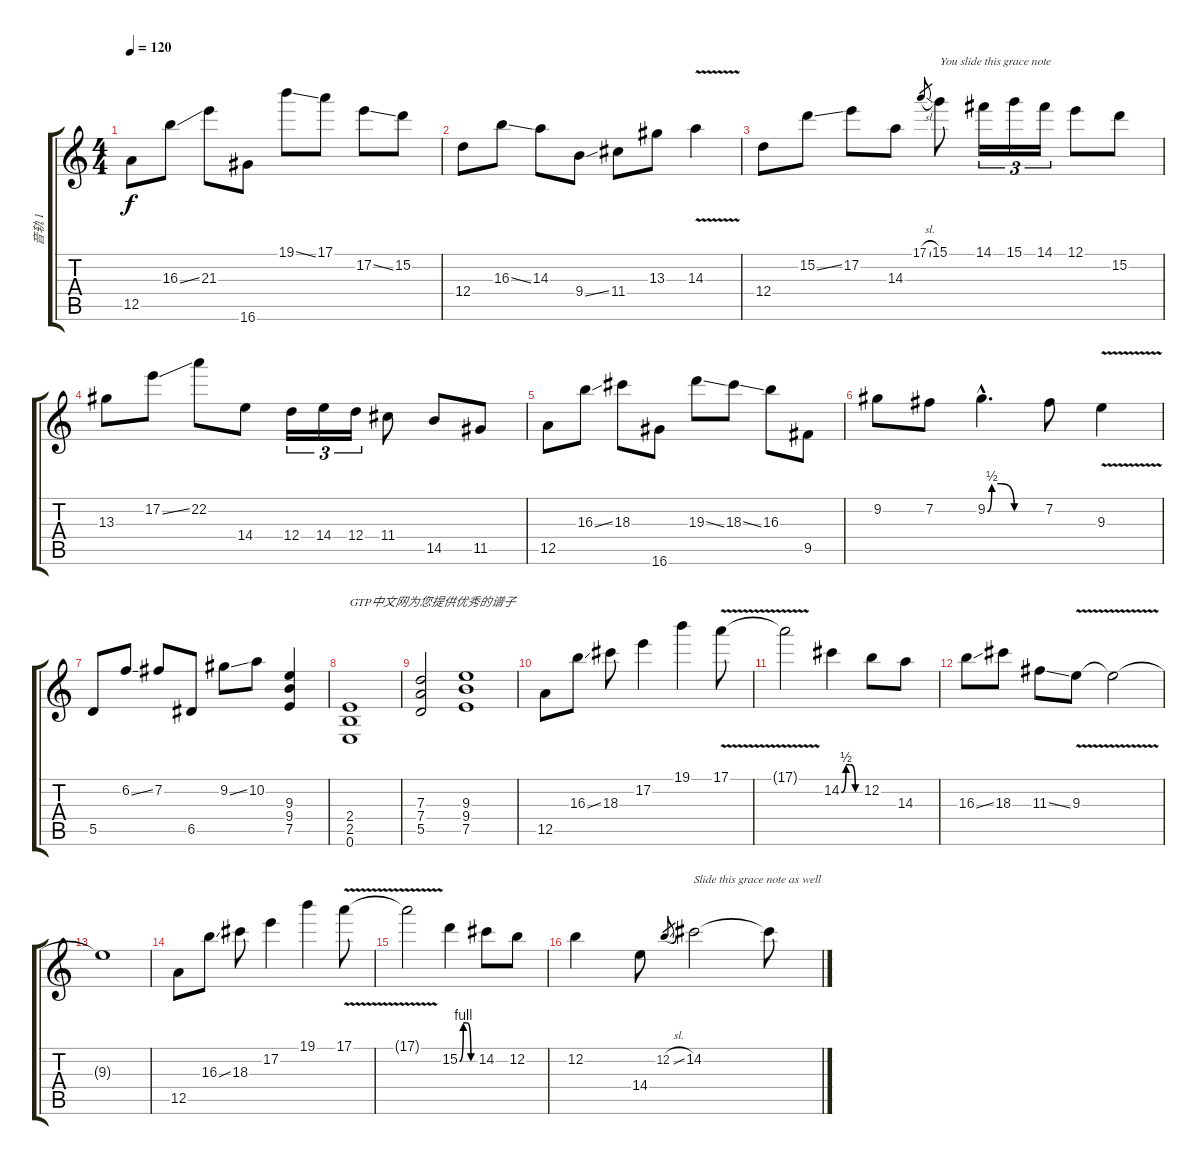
\track ("音轨 1" "音轨 1") {instrument acousticguitarsteel}
\staff {score tabs}
\tuning (E4 B3 G3 D3 A2 E2) {hide}
\ts (4 4)
\tempo 120
\clef g2
\ks c
12.5.8{dy f} 16.3{ss}.8 21.3.8 16.6.8 19.1{ss}.8 17.1.8 17.2{ss}.8 15.2.8 |
12.4.8 16.3{ss}.8 14.3.8 9.4{ss}.8 11.4.8 13.3.8 14.3{v}.4 |
12.4.8 15.2{ss}.8 17.2.8 14.3.8 17.1{sl}.8{gr} 15.1.8{txt "You slide this grace note"} 14.1.16{tu (3 2)} 15.1.16{tu (3 2)} 14.1.16{tu (3 2)} 12.1.8 15.2.8 |
13.3.8 17.2{ss}.8 22.2.8 14.4.8 12.4.16{tu (3 2)} 14.4.16{tu (3 2)} 12.4.16{tu (3 2)} 11.4.8 14.5.8 11.5.8 |
12.5.8 16.3{ss}.8 18.3.8 16.6.8 19.3{ss}.8 18.3{ss}.8 16.3.8 9.5.8 |
9.2.8 7.2.8 9.2{be (custom 0 0 5 2 15 2 30 0 45 0 60 0) hac}.4{d} 7.2.8 9.3{v}.4 |
5.5.8 6.2{ss}.8 7.2.8 6.5.8 9.2{ss}.8 10.2.8 (9.3 9.4 7.5).4 |
(2.4 2.5 0.6).1{txt "GTP中文网为您提供优秀的谱子"} |
(7.3 7.4 5.5).2 (9.3 9.4 7.5).1 |
12.5.8 16.3{ss}.8 18.3.8 17.2.4 19.1.4 17.1{v}.8 |
17.1{t}.2 14.2{be (custom 0 0 15 2 30 2 45 0 60 0)}.4 12.2.8 14.3.8{txt " "} |
16.3{ss}.8 18.3.8 11.3{ss}.8 9.3{v}.8 9.3{t}.2 |
9.3{t}.1 |
12.5.8 16.3{ss}.8 18.3.8 17.2.4 19.1.4 17.1{v}.8 |
17.1{t}.2 15.2{be (custom 0 0 15 4 30 4 45 0 60 0)}.4 14.2.8 12.2.8 |
12.2.4 14.4.8 12.2{sl}.8{gr} 14.2.2{txt "Slide this grace note as well"} 14.2{t}.8
